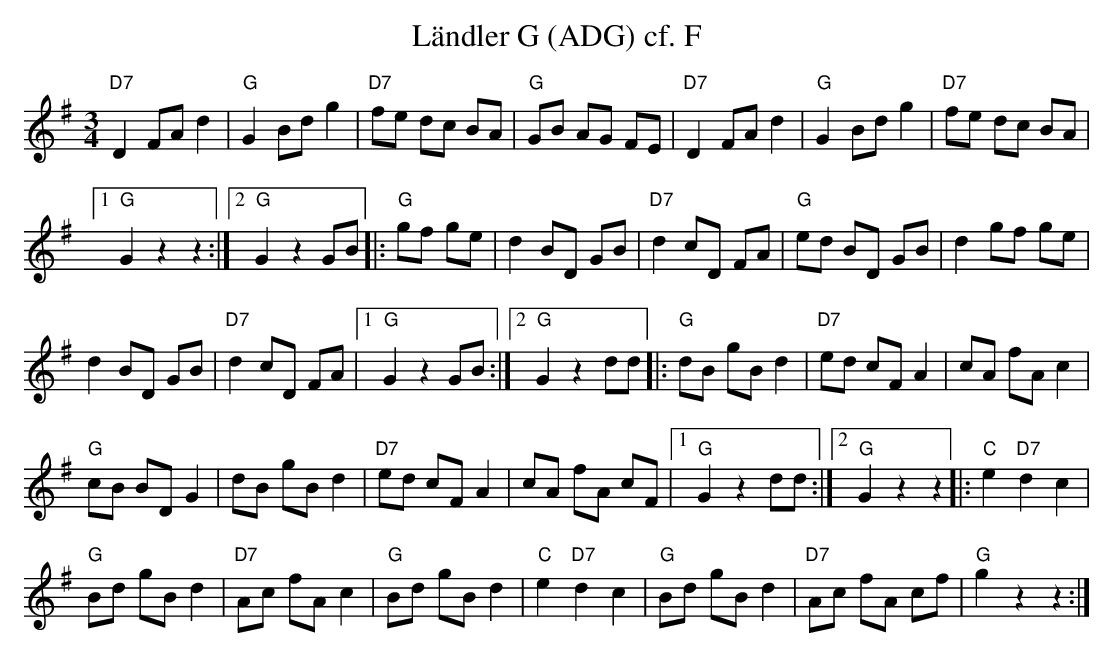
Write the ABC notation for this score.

X:1
T:L\"andler G (ADG) cf. F
M:3/4
L:1/8
K:Gmaj%%MIDI gchordon
"D7"D2FAd2 | "G"G2Bdg2 | "D7"fe dc BA | "G"GB AG FE | "D7"D2FAd2 | "G"G2Bdg2 | "D7"fe dc BA |1
"G"G2z2z2 :|2 "G"G2z2GB |: "G" gf ge | d2 BD GB | "D7"d2 cD FA | "G"ed BD GB | d2 gf ge |
d2BD GB | "D7"d2cD FA |1 "G"G2z2GB :|2 "G"G2z2dd |: "G"dB gBd2 | "D7"ed cFA2 | cA fAc2 |
"G"cB BDG2 | dB gBd2 | "D7"ed cFA2 | cA fA cF |1 "G"G2z2dd :|2 "G"G2z2z2 |: "C"e2"D7"d2c2 |
"G"Bd gBd2 | "D7"Ac fAc2 | "G"Bd gBd2 | "C"e2"D7"d2c2 | "G"Bd gBd2 | "D7"Ac fA cf | "G"g2z2z2 :|
